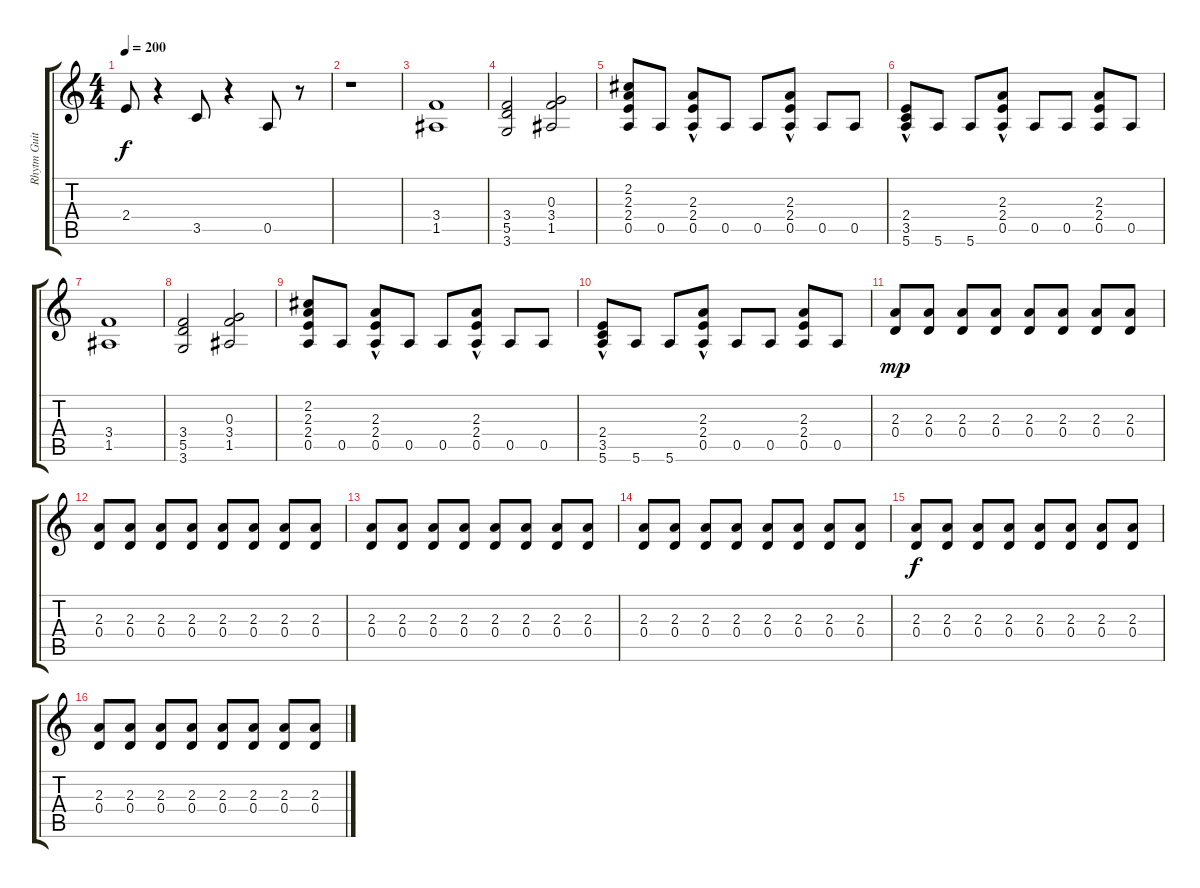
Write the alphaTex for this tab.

\track ("Rhytm Guitar 1" "Rhytm Guit") {instrument distortionguitar}
\staff {score tabs}
\tuning (E4 B3 G3 D3 A2 E2) {hide}
\ts (4 4)
\tempo 200
\clef g2
\ks c
2.4.8{dy f} r.4 3.5.8 r.4 0.5.8 r.8 |
r.1 |
(3.4 1.5).1{volume 14} |
(3.4 5.5 3.6).2 (0.3 3.4 1.5).2 |
(2.2 2.3 2.4 0.5).8 0.5.8 (2.3{hac} 2.4{hac} 0.5).8 0.5.8 0.5.8 (2.3{hac} 2.4{hac} 0.5).8 0.5.8 0.5.8 |
(2.4{hac} 3.5 5.6).8 5.6.8 5.6.8 (2.3{hac} 2.4{hac} 0.5).8 0.5.8 0.5.8 (2.3 2.4 0.5).8 0.5.8 |
(3.4 1.5).1 |
(3.4 5.5 3.6).2 (0.3 3.4 1.5).2 |
(2.2 2.3 2.4 0.5).8 0.5.8 (2.3{hac} 2.4{hac} 0.5).8 0.5.8 0.5.8 (2.3{hac} 2.4{hac} 0.5).8 0.5.8 0.5.8 |
(2.4{hac} 3.5 5.6).8 5.6.8 5.6.8 (2.3{hac} 2.4{hac} 0.5).8 0.5.8 0.5.8 (2.3 2.4 0.5).8 0.5.8 |
(2.3 0.4).8{dy mp} (2.3 0.4).8 (2.3 0.4).8 (2.3 0.4).8 (2.3 0.4).8 (2.3 0.4).8 (2.3 0.4).8 (2.3 0.4).8 |
(2.3 0.4).8 (2.3 0.4).8 (2.3 0.4).8 (2.3 0.4).8 (2.3 0.4).8 (2.3 0.4).8 (2.3 0.4).8 (2.3 0.4).8 |
(2.3 0.4).8 (2.3 0.4).8 (2.3 0.4).8 (2.3 0.4).8 (2.3 0.4).8 (2.3 0.4).8 (2.3 0.4).8 (2.3 0.4).8 |
(2.3 0.4).8 (2.3 0.4).8 (2.3 0.4).8 (2.3 0.4).8 (2.3 0.4).8 (2.3 0.4).8 (2.3 0.4).8 (2.3 0.4).8 |
(2.3 0.4).8{dy f} (2.3 0.4).8 (2.3 0.4).8 (2.3 0.4).8 (2.3 0.4).8 (2.3 0.4).8 (2.3 0.4).8 (2.3 0.4).8 |
(2.3 0.4).8 (2.3 0.4).8 (2.3 0.4).8 (2.3 0.4).8 (2.3 0.4).8 (2.3 0.4).8 (2.3 0.4).8 (2.3 0.4).8
